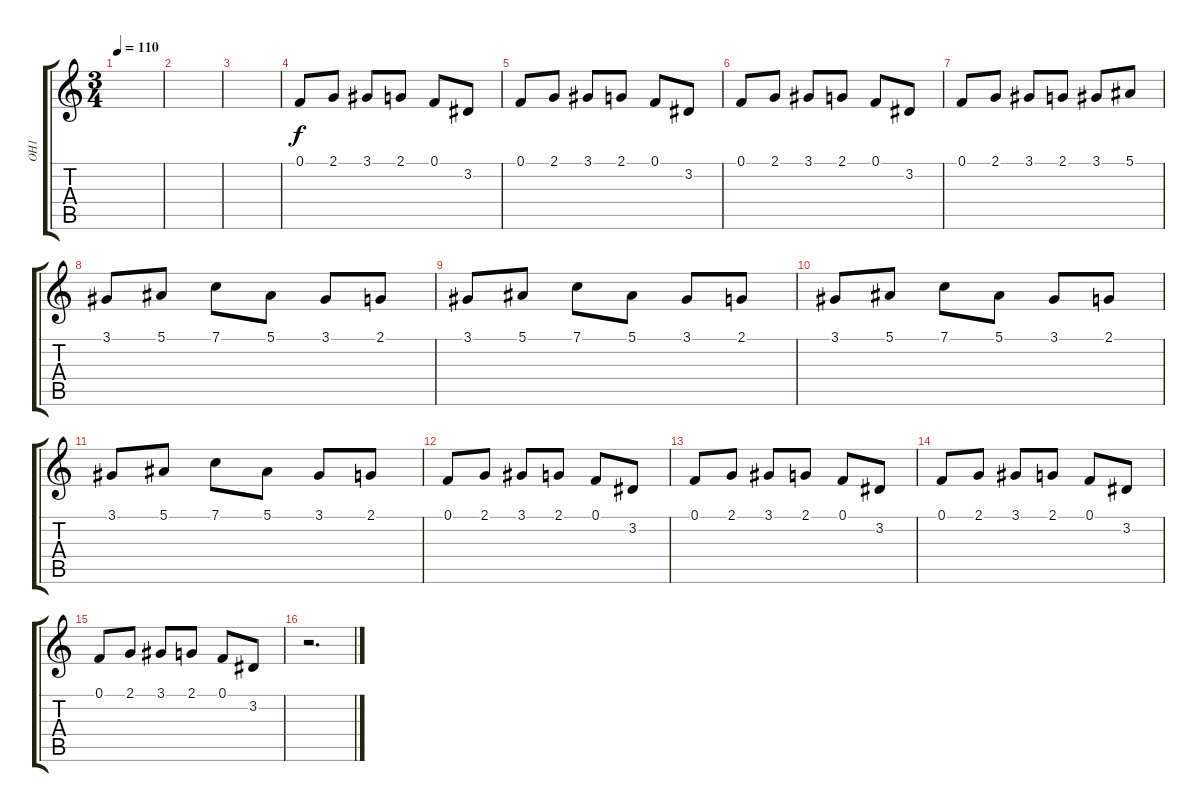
\track ("OH1" "OH1") {instrument orchestralharp}
\staff {score tabs}
\tuning (F4 C4 Ab3 Eb3 Bb2 F2) {hide}
\ts (3 4)
\tempo 110
\clef g2
\ks c
|
|
|
0.1.8 2.1.8 3.1.8 2.1.8 0.1.8 3.2.8 |
0.1.8 2.1.8 3.1.8 2.1.8 0.1.8 3.2.8 |
0.1.8 2.1.8 3.1.8 2.1.8 0.1.8 3.2.8 |
0.1.8 2.1.8 3.1.8 2.1.8 3.1.8 5.1.8 |
3.1.8 5.1.8 7.1.8 5.1.8 3.1.8 2.1.8 |
3.1.8 5.1.8 7.1.8 5.1.8 3.1.8 2.1.8 |
3.1.8 5.1.8 7.1.8 5.1.8 3.1.8 2.1.8 |
3.1.8 5.1.8 7.1.8 5.1.8 3.1.8 2.1.8 |
0.1.8 2.1.8 3.1.8 2.1.8 0.1.8 3.2.8 |
0.1.8{volume 0} 2.1.8 3.1.8 2.1.8 0.1.8 3.2.8 |
0.1.8 2.1.8 3.1.8 2.1.8 0.1.8 3.2.8 |
0.1.8 2.1.8 3.1.8 2.1.8 0.1.8 3.2.8 |
r.2{d volume 13}
